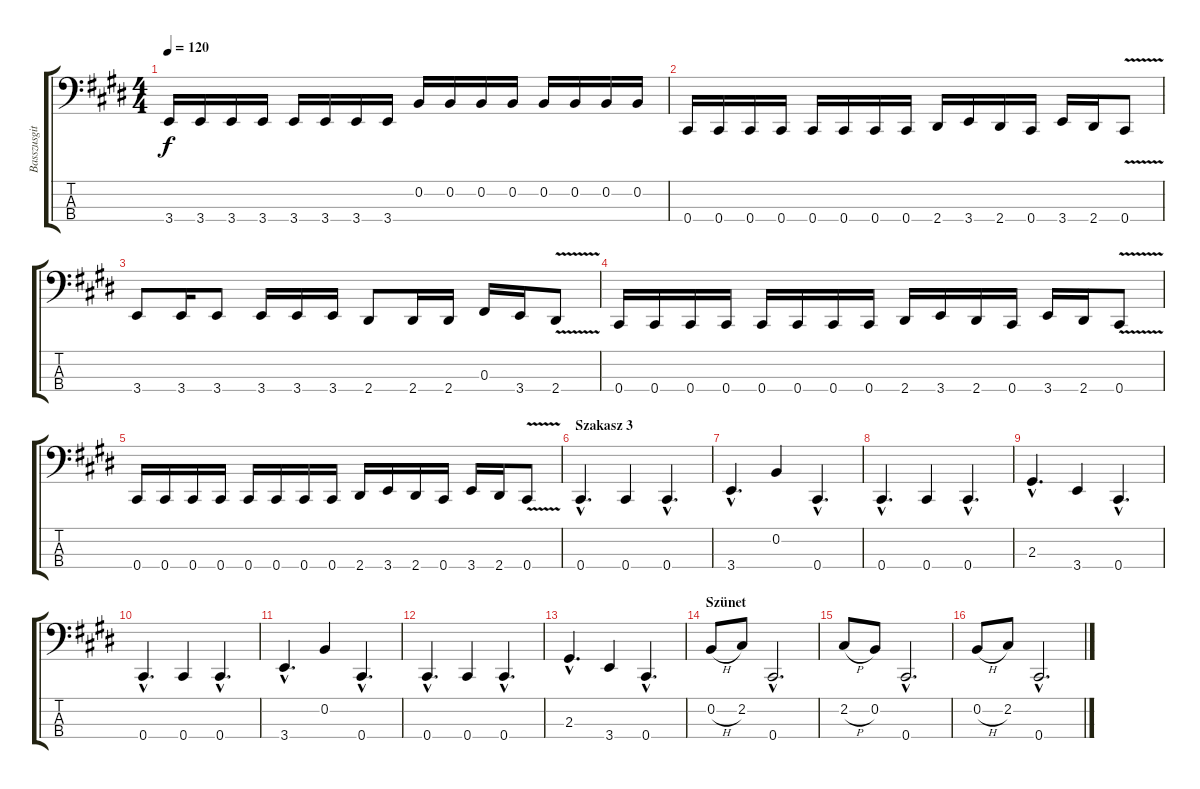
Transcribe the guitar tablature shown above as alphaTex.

\track ("Basszusgitár" "Basszusgit") {instrument electricbassfinger}
\staff {score tabs}
\tuning (E2 B1 Gb1 Db1) {hide}
\ts (4 4)
\tempo 120
\clef f4
\ks c#minor
3.4.16{dy f} 3.4.16 3.4.16 3.4.16 3.4.16 3.4.16 3.4.16 3.4.16 0.2.16 0.2.16 0.2.16 0.2.16 0.2.16 0.2.16 0.2.16 0.2.16 |
0.4.16 0.4.16 0.4.16 0.4.16 0.4.16 0.4.16 0.4.16 0.4.16 2.4.16 3.4.16 2.4.16 0.4.16 3.4.16 2.4.16 0.4{v}.8 |
3.4.8 3.4.16 3.4.8 3.4.16 3.4.16 3.4.16 2.4.8 2.4.16 2.4.16 0.3.16 3.4.16 2.4{v}.8 |
0.4.16 0.4.16 0.4.16 0.4.16 0.4.16 0.4.16 0.4.16 0.4.16 2.4.16 3.4.16 2.4.16 0.4.16 3.4.16 2.4.16 0.4{v}.8 |
0.4.16 0.4.16 0.4.16 0.4.16 0.4.16 0.4.16 0.4.16 0.4.16 2.4.16 3.4.16 2.4.16 0.4.16 3.4.16 2.4.16 0.4{v}.8 |
\section ("" "Szakasz 3")
0.4{hac}.4{d} 0.4.4 0.4{hac}.4{d} |
3.4{hac}.4{d} 0.2.4 0.4{hac}.4{d} |
0.4{hac}.4{d} 0.4.4 0.4{hac}.4{d} |
2.3{hac}.4{d} 3.4.4 0.4{hac}.4{d} |
0.4{hac}.4{d} 0.4.4 0.4{hac}.4{d} |
3.4{hac}.4{d} 0.2.4 0.4{hac}.4{d} |
0.4{hac}.4{d} 0.4.4 0.4{hac}.4{d} |
2.3{hac}.4{d} 3.4.4 0.4{hac}.4{d} |
\section ("" "Szünet")
0.2{h}.8 2.2.8 0.4{hac}.2{d} |
2.2{h}.8 0.2.8 0.4{hac}.2{d} |
0.2{h}.8 2.2.8 0.4{hac}.2{d}
